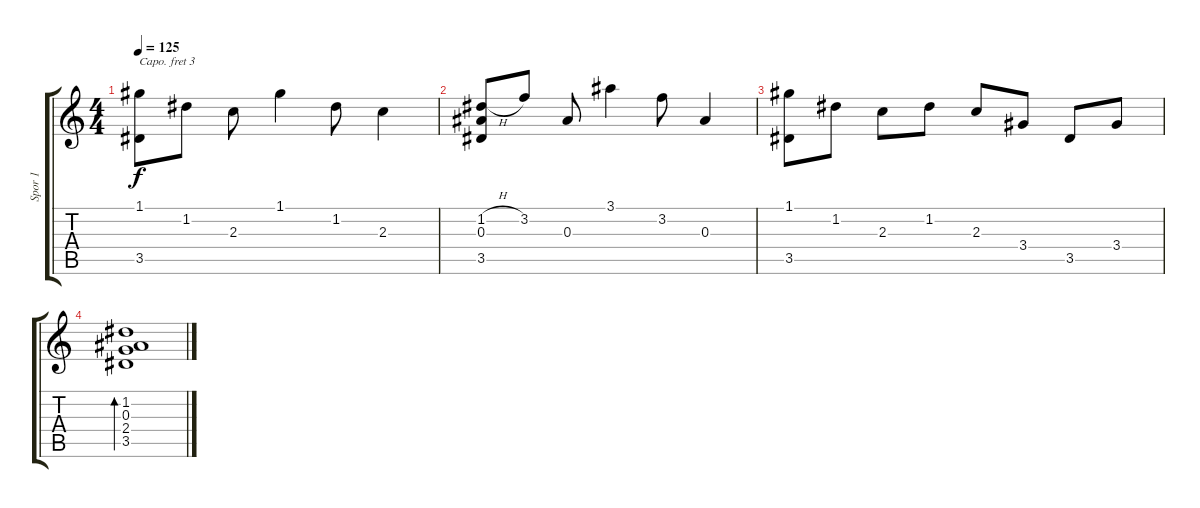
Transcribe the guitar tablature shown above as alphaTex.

\track ("Spor 1" "Spor 1") {instrument acousticguitarnylon}
\staff {score tabs}
\capo 3
\tuning (E4 B3 G3 D3 A2 E2) {hide}
\ts (4 4)
\tempo 125
\clef g2
\ks c
(1.1 3.5).8{dy f} 1.2.8 2.3.8 1.1.4 1.2.8 2.3.4 |
(1.2{h} 0.3 3.5).8 3.2.8 0.3.8 3.1.4 3.2.8 0.3.4 |
(1.1 3.5).8 1.2.8 2.3.8 1.2.8 2.3.8 3.4.8 3.5.8 3.4.8 |
(1.2 0.3 2.4 3.5).1{bd 480}
